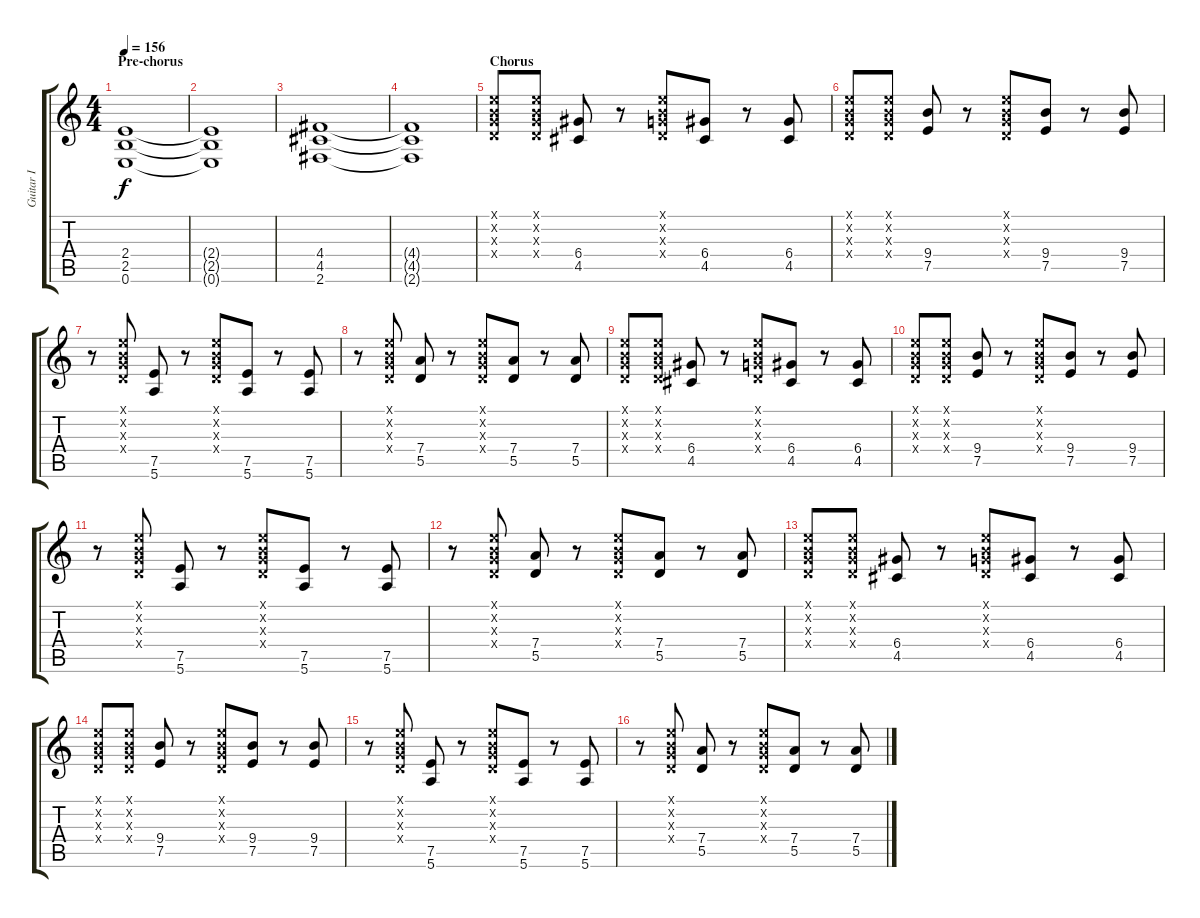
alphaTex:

\track ("Guitar I" "Guitar I") {instrument distortionguitar}
\staff {score tabs}
\tuning (E4 B3 G3 D3 A2 E2) {hide}
\ts (4 4)
\section ("" "Pre-chorus")
\tempo 156
\clef g2
\ks c
(2.4 2.5 0.6).1{dy f} |
(2.4{t} 2.5{t} 0.6{t}).1 |
(4.4 4.5 2.6).1 |
(4.4{t} 4.5{t} 2.6{t}).1 |
\section ("" "Chorus")
(0.1{x} 0.2{x} 0.3{x} 0.4{x}).8 (0.1{x} 0.2{x} 0.3{x} 0.4{x}).8 (6.4 4.5).8 r.8 (0.1{x} 0.2{x} 0.3{x} 0.4{x}).8 (6.4 4.5).8 r.8 (6.4 4.5).8 |
(0.1{x} 0.2{x} 0.3{x} 0.4{x}).8 (0.1{x} 0.2{x} 0.3{x} 0.4{x}).8 (9.4 7.5).8 r.8 (0.1{x} 0.2{x} 0.3{x} 0.4{x}).8 (9.4 7.5).8 r.8 (9.4 7.5).8 |
r.8 (0.1{x} 0.2{x} 0.3{x} 0.4{x}).8 (7.5 5.6).8 r.8 (0.1{x} 0.2{x} 0.3{x} 0.4{x}).8 (7.5 5.6).8 r.8 (7.5 5.6).8 |
r.8 (0.1{x} 0.2{x} 0.3{x} 0.4{x}).8 (7.4 5.5).8 r.8 (0.1{x} 0.2{x} 0.3{x} 0.4{x}).8 (7.4 5.5).8 r.8 (7.4 5.5).8 |
(0.1{x} 0.2{x} 0.3{x} 0.4{x}).8 (0.1{x} 0.2{x} 0.3{x} 0.4{x}).8 (6.4 4.5).8 r.8 (0.1{x} 0.2{x} 0.3{x} 0.4{x}).8 (6.4 4.5).8 r.8 (6.4 4.5).8 |
(0.1{x} 0.2{x} 0.3{x} 0.4{x}).8 (0.1{x} 0.2{x} 0.3{x} 0.4{x}).8 (9.4 7.5).8 r.8 (0.1{x} 0.2{x} 0.3{x} 0.4{x}).8 (9.4 7.5).8 r.8 (9.4 7.5).8 |
r.8 (0.1{x} 0.2{x} 0.3{x} 0.4{x}).8 (7.5 5.6).8 r.8 (0.1{x} 0.2{x} 0.3{x} 0.4{x}).8 (7.5 5.6).8 r.8 (7.5 5.6).8 |
r.8 (0.1{x} 0.2{x} 0.3{x} 0.4{x}).8 (7.4 5.5).8 r.8 (0.1{x} 0.2{x} 0.3{x} 0.4{x}).8 (7.4 5.5).8 r.8 (7.4 5.5).8 |
(0.1{x} 0.2{x} 0.3{x} 0.4{x}).8 (0.1{x} 0.2{x} 0.3{x} 0.4{x}).8 (6.4 4.5).8 r.8 (0.1{x} 0.2{x} 0.3{x} 0.4{x}).8 (6.4 4.5).8 r.8 (6.4 4.5).8 |
(0.1{x} 0.2{x} 0.3{x} 0.4{x}).8 (0.1{x} 0.2{x} 0.3{x} 0.4{x}).8 (9.4 7.5).8 r.8 (0.1{x} 0.2{x} 0.3{x} 0.4{x}).8 (9.4 7.5).8 r.8 (9.4 7.5).8 |
r.8 (0.1{x} 0.2{x} 0.3{x} 0.4{x}).8 (7.5 5.6).8 r.8 (0.1{x} 0.2{x} 0.3{x} 0.4{x}).8 (7.5 5.6).8 r.8 (7.5 5.6).8 |
r.8 (0.1{x} 0.2{x} 0.3{x} 0.4{x}).8 (7.4 5.5).8 r.8 (0.1{x} 0.2{x} 0.3{x} 0.4{x}).8 (7.4 5.5).8 r.8 (7.4 5.5).8
